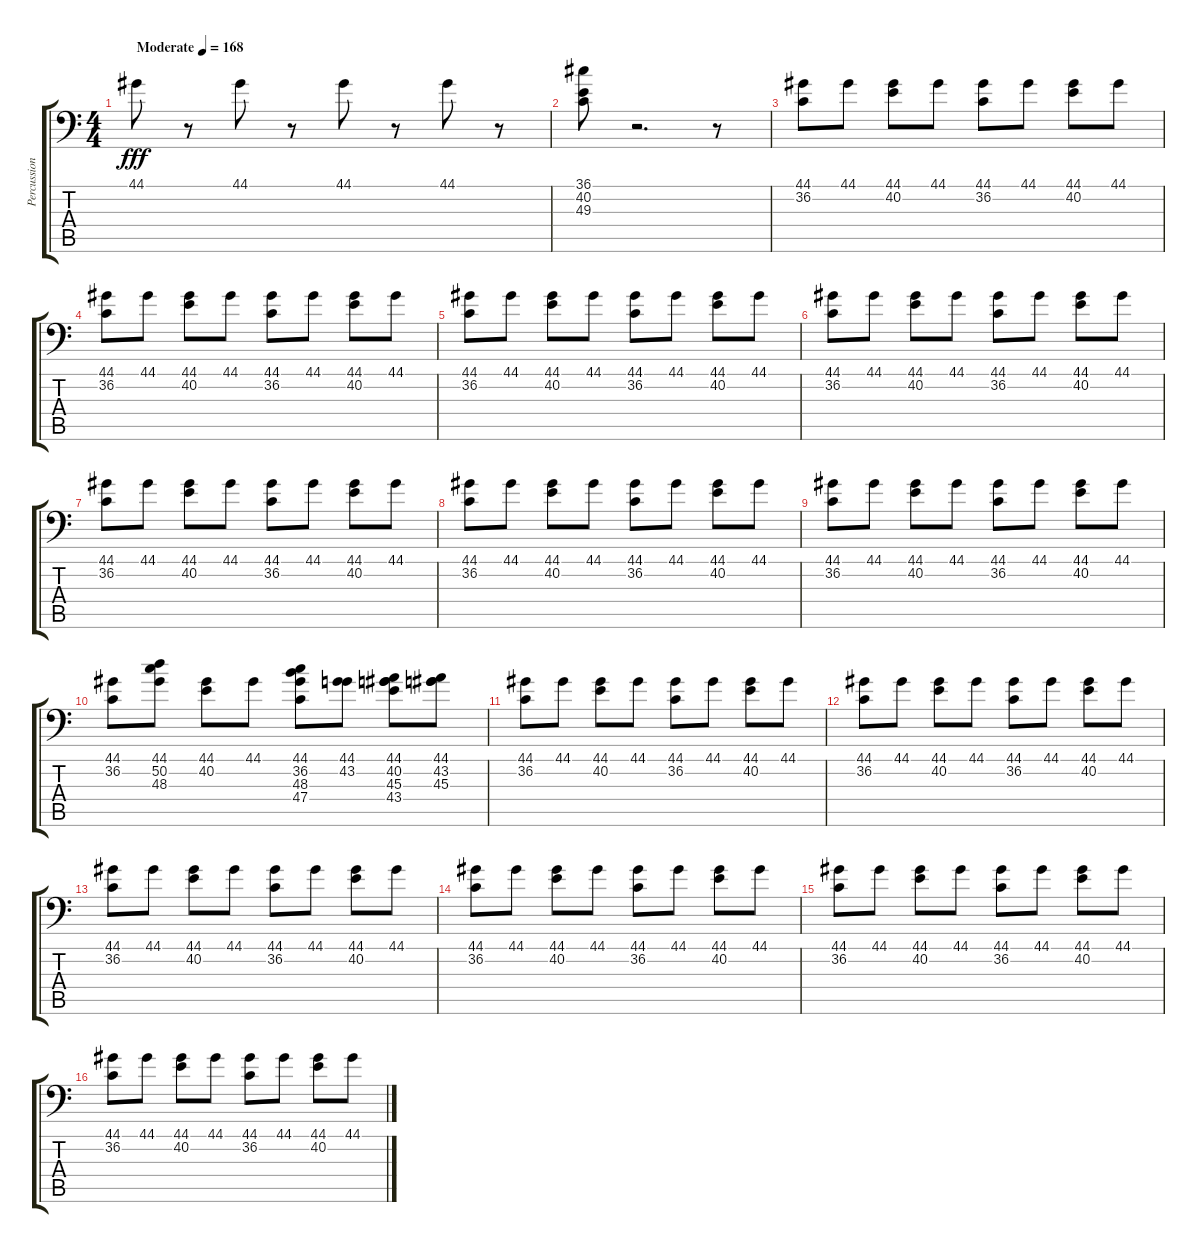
\track ("Percussion" "Percussion") {instrument acousticgrandpiano}
\staff {score tabs}
\tuning (C-1 C-1 C-1 C-1 C-1 C-1) {hide}
\ts (4 4)
\tempo (168 "Moderate")
\clef f4
\ks c
44.1.8{dy fff instrument acousticgrandpiano} r.8 44.1.8 r.8 44.1.8 r.8 44.1.8 r.8 |
(36.1 40.2 49.3).8 r.2{d} r.8 |
(44.1 36.2).8 44.1.8 (44.1 40.2).8 44.1.8 (44.1 36.2).8 44.1.8 (44.1 40.2).8 44.1.8 |
(44.1 36.2).8 44.1.8 (44.1 40.2).8 44.1.8 (44.1 36.2).8 44.1.8 (44.1 40.2).8 44.1.8 |
(44.1 36.2).8 44.1.8 (44.1 40.2).8 44.1.8 (44.1 36.2).8 44.1.8 (44.1 40.2).8 44.1.8 |
(44.1 36.2).8 44.1.8 (44.1 40.2).8 44.1.8 (44.1 36.2).8 44.1.8 (44.1 40.2).8 44.1.8 |
(44.1 36.2).8 44.1.8 (44.1 40.2).8 44.1.8 (44.1 36.2).8 44.1.8 (44.1 40.2).8 44.1.8 |
(44.1 36.2).8 44.1.8 (44.1 40.2).8 44.1.8 (44.1 36.2).8 44.1.8 (44.1 40.2).8 44.1.8 |
(44.1 36.2).8 44.1.8 (44.1 40.2).8 44.1.8 (44.1 36.2).8 44.1.8 (44.1 40.2).8 44.1.8 |
(44.1 36.2).8 (44.1 50.2 48.3).8 (44.1 40.2).8 44.1.8 (44.1 36.2 48.3 47.4).8 (44.1 43.2).8 (44.1 40.2 45.3 43.4).8 (44.1 43.2 45.3).8 |
(44.1 36.2).8 44.1.8 (44.1 40.2).8 44.1.8 (44.1 36.2).8 44.1.8 (44.1 40.2).8 44.1.8 |
(44.1 36.2).8 44.1.8 (44.1 40.2).8 44.1.8 (44.1 36.2).8 44.1.8 (44.1 40.2).8 44.1.8 |
(44.1 36.2).8 44.1.8 (44.1 40.2).8 44.1.8 (44.1 36.2).8 44.1.8 (44.1 40.2).8 44.1.8 |
(44.1 36.2).8 44.1.8 (44.1 40.2).8 44.1.8 (44.1 36.2).8 44.1.8 (44.1 40.2).8 44.1.8 |
(44.1 36.2).8 44.1.8 (44.1 40.2).8 44.1.8 (44.1 36.2).8 44.1.8 (44.1 40.2).8 44.1.8 |
(44.1 36.2).8 44.1.8 (44.1 40.2).8 44.1.8 (44.1 36.2).8 44.1.8 (44.1 40.2).8 44.1.8
